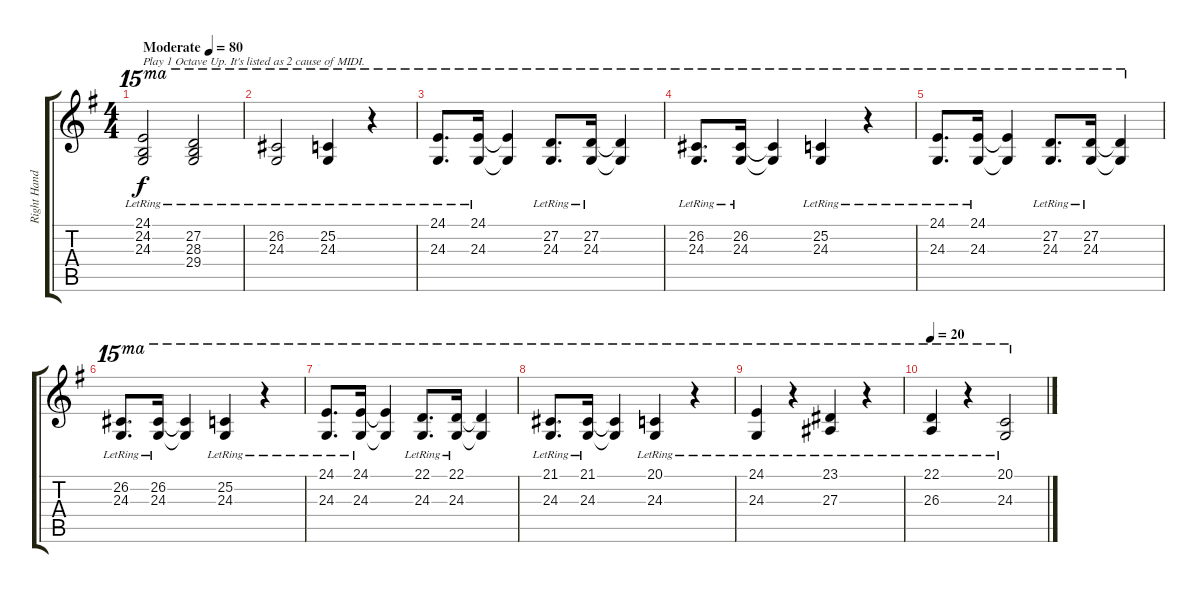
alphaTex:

\track ("Right Hand" "Right Hand") {instrument acousticgrandpiano}
\staff {score tabs}
\tuning (E4 B3 G3 D3 A2 E2) {hide}
\ts (4 4)
\tempo (80 "Moderate")
\clef g2
\ks eminor
(24.1{lr} 24.2{lr} 24.3{lr}).2{ot 15ma txt "Play 1 Octave Up. It's listed as 2 cause of MIDI." dy f instrument acousticgrandpiano} (27.2{lr} 28.3{lr} 29.4{lr}).2{ot 15ma} |
(26.2{lr} 24.3{lr}).2{ot 15ma} (25.2{lr} 24.3{lr}).4{ot 15ma} r.4{ot 15ma} |
(24.1{lr} 24.3{lr}).8{d ot 15ma} (24.1{lr} 24.3{lr}).16{ot 15ma} (24.1{t} 24.3{t}).4{ot 15ma} (27.2{lr} 24.3{lr}).8{d ot 15ma} (27.2{lr} 24.3{lr}).16{ot 15ma} (27.2{t} 24.3{t}).4{ot 15ma} |
(26.2{lr} 24.3{lr}).8{d ot 15ma} (26.2{lr} 24.3{lr}).16{ot 15ma} (26.2{t} 24.3{t}).4{ot 15ma} (25.2{lr} 24.3{lr}).4{ot 15ma} r.4{ot 15ma} |
(24.1{lr} 24.3{lr}).8{d ot 15ma} (24.1{lr} 24.3{lr}).16{ot 15ma} (24.1{t} 24.3{t}).4{ot 15ma} (27.2{lr} 24.3{lr}).8{d ot 15ma} (27.2{lr} 24.3{lr}).16{ot 15ma} (27.2{t} 24.3{t}).4{ot 15ma} |
(26.2{lr} 24.3{lr}).8{d ot 15ma} (26.2{lr} 24.3{lr}).16{ot 15ma} (26.2{t} 24.3{t}).4{ot 15ma} (25.2{lr} 24.3{lr}).4{ot 15ma} r.4{ot 15ma} |
(24.1{lr} 24.3{lr}).8{d ot 15ma} (24.1{lr} 24.3{lr}).16{ot 15ma} (24.1{t} 24.3{t}).4{ot 15ma} (22.1{lr} 24.3{lr}).8{d ot 15ma} (22.1{lr} 24.3{lr}).16{ot 15ma} (22.1{t} 24.3{t}).4{ot 15ma} |
(21.1{lr} 24.3{lr}).8{d ot 15ma} (21.1{lr} 24.3{lr}).16{ot 15ma} (21.1{t} 24.3{t}).4{ot 15ma} (20.1{lr} 24.3{lr}).4{ot 15ma} r.4{ot 15ma} |
(24.1{lr} 24.3{lr}).4{ot 15ma} r.4{ot 15ma} (23.1{lr} 27.3{lr}).4{ot 15ma} r.4{ot 15ma} |
\tempo 20
(22.1{lr} 26.3{lr}).4{ot 15ma} r.4{ot 15ma} (20.1{lr} 24.3{lr}).2{ot 15ma}
